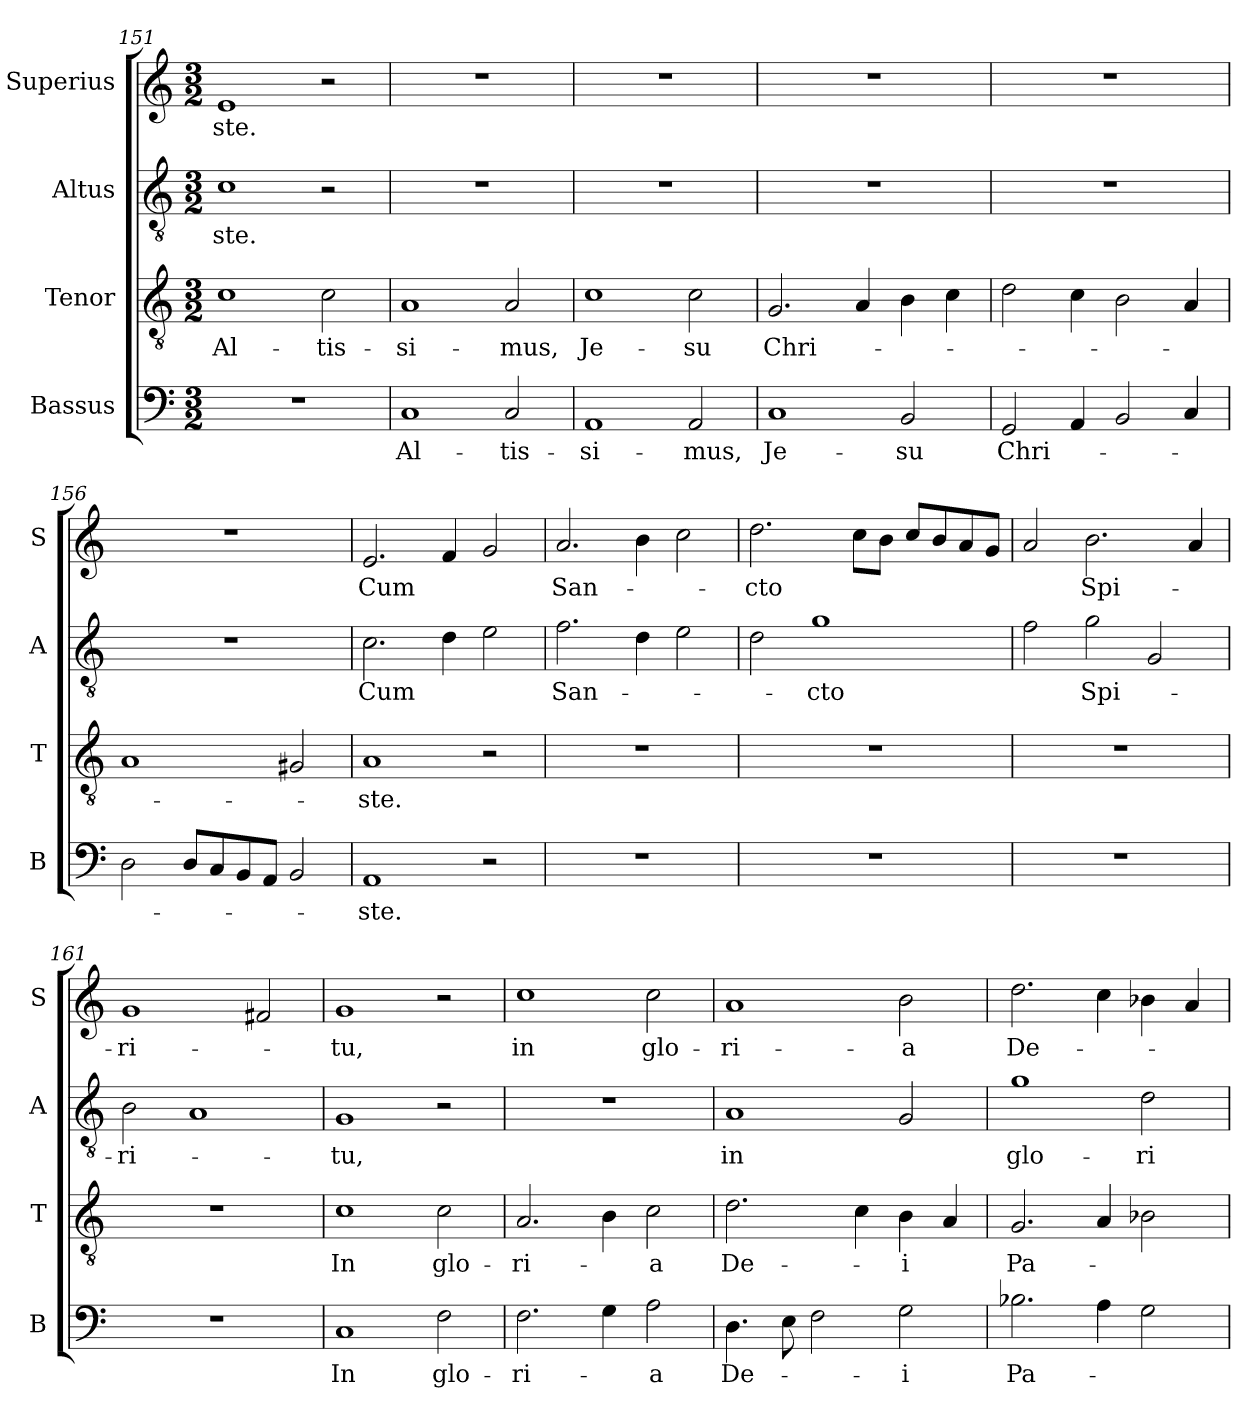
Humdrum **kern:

**kern	**text	**kern	**text	**kern	**text	**kern	**text
*part4	*part4	*part3	*part3	*part2	*part2	*part1	*part1
*staff4	*staff4	*staff3	*staff3	*staff2	*staff2	*staff1	*staff1
*I"Bassus	*	*I"Tenor	*	*I"Altus	*	*I"Superius	*
*I'B	*	*I'T	*	*I'A	*	*I'S	*
*clefF4	*	*clefGv2	*	*clefGv2	*	*clefG2	*
*k[]	*	*k[]	*	*k[]	*	*k[]	*
*M3/2	*	*M3/2	*	*M3/2	*	*M3/2	*
=151	=151	=151	=151	=151	=151	=151	=151
!	!	!	!LO:LY:i	!	!	!	!
1.r	.	1c	Al-	1c	-ste.	1e	-ste.
!	!	!	!LO:LY:i	!	!	!	!
.	.	2c	-tis-	2r	.	2r	.
=152	=152	=152	=152	=152	=152	=152	=152
!	!LO:LY:i	!	!LO:LY:i	!	!	!	!
1C	Al-	1A	-si-	1.r	.	1.r	.
!	!LO:LY:i	!	!LO:LY:i	!	!	!	!
2C	-tis-	2A	-mus,	.	.	.	.
=153	=153	=153	=153	=153	=153	=153	=153
!	!LO:LY:i	!	!	!	!	!	!
1AA	-si-	1c	Je-	1.r	.	1.r	.
!	!LO:LY:i	!	!	!	!	!	!
2AA	-mus,	2c	-su	.	.	.	.
=154	=154	=154	=154	=154	=154	=154	=154
1C	Je-	2.G	Chri-	1.r	.	1.r	.
.	.	4A	.	.	.	.	.
2BB	-su	4B	.	.	.	.	.
.	.	4c	.	.	.	.	.
=155	=155	=155	=155	=155	=155	=155	=155
2GG	Chri-	2d	.	1.r	.	1.r	.
4AA	.	4c	.	.	.	.	.
2BB	.	2B	.	.	.	.	.
4C	.	4A	.	.	.	.	.
=156	=156	=156	=156	=156	=156	=156	=156
2D	.	1A	.	1.r	.	1.r	.
8DL	.	.	.	.	.	.	.
8C	.	.	.	.	.	.	.
8BB	.	.	.	.	.	.	.
8AAJ	.	.	.	.	.	.	.
2BB	.	2G#X	.	.	.	.	.
=157	=157	=157	=157	=157	=157	=157	=157
1AA	-ste.	1A	-ste.	2.c	Cum	2.e	Cum
.	.	.	.	4d	.	4f	.
2r	.	2r	.	2e	.	2g	.
=158	=158	=158	=158	=158	=158	=158	=158
1.r	.	1.r	.	2.f	San-	2.a	San-
.	.	.	.	4d	.	4b	.
.	.	.	.	2e	.	2cc	.
=159	=159	=159	=159	=159	=159	=159	=159
1.r	.	1.r	.	2d	.	2.dd	-cto
.	.	.	.	1g	-cto	.	.
.	.	.	.	.	.	8ccL	.
.	.	.	.	.	.	8bJ	.
.	.	.	.	.	.	8ccL	.
.	.	.	.	.	.	8b	.
.	.	.	.	.	.	8a	.
.	.	.	.	.	.	8gJ	.
=160	=160	=160	=160	=160	=160	=160	=160
1.r	.	1.r	.	2f	.	2a	.
.	.	.	.	2g	Spi-	2.b	Spi-
.	.	.	.	2G	.	.	.
.	.	.	.	.	.	4a	.
=161	=161	=161	=161	=161	=161	=161	=161
1.r	.	1.r	.	2B	-ri-	1g	-ri-
.	.	.	.	1A	.	.	.
.	.	.	.	.	.	2f#X	.
=162	=162	=162	=162	=162	=162	=162	=162
1C	In	1c	In	1G	-tu,	1g	-tu,
2F	glo-	2c	glo-	2r	.	2r	.
=163	=163	=163	=163	=163	=163	=163	=163
2.F	-ri-	2.A	-ri-	1.r	.	1cc	in
4G	.	4B	.	.	.	.	.
2A	-a	2c	-a	.	.	2cc	glo-
=164	=164	=164	=164	=164	=164	=164	=164
4.D	De-	2.d	De-	1A	in	1a	-ri-
8E	.	.	.	.	.	.	.
2F	.	.	.	.	.	.	.
.	.	4c	.	.	.	.	.
2G	-i	4B	-i	2G	.	2b	-a
.	.	4A	.	.	.	.	.
=165	=165	=165	=165	=165	=165	=165	=165
2.B-X	Pa-	2.G	Pa-	1g	glo-	2.dd	De-
4A	.	4A	.	.	.	4cc	.
2G	.	2B-X	.	2d	-ri	4b-X	.
.	.	.	.	.	.	4a	.
=	=	=	=	=	=	=	=
*-	*-	*-	*-	*-	*-	*-	*-
